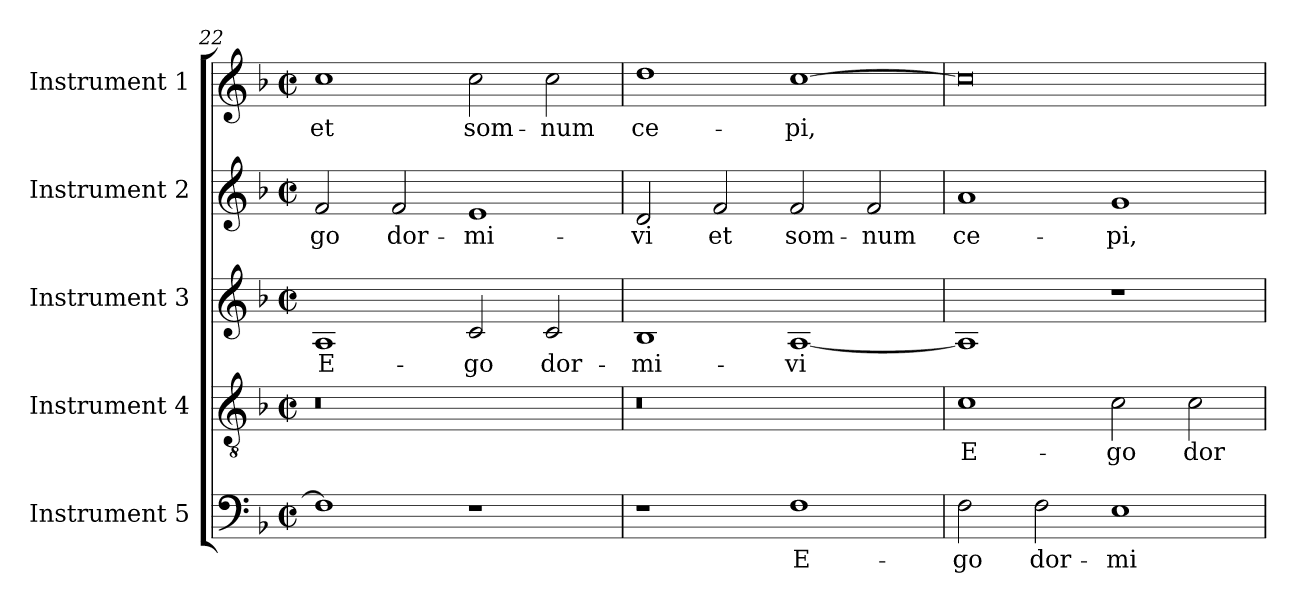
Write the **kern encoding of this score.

**kern	**text	**kern	**text	**kern	**text	**kern	**text	**kern	**text
*part5	*part5	*part4	*part4	*part3	*part3	*part2	*part2	*part1	*part1
*staff5	*staff5	*staff4	*staff4	*staff3	*staff3	*staff2	*staff2	*staff1	*staff1
*I"Instrument 5	*	*I"Instrument 4	*	*I"Instrument 3	*	*I"Instrument 2	*	*I"Instrument 1	*
*clefF4	*	*clefGv2	*	*clefG2	*	*clefG2	*	*clefG2	*
*k[b-]	*	*k[b-]	*	*k[b-]	*	*k[b-]	*	*k[b-]	*
*F:	*	*F:	*	*F:	*	*F:	*	*F:	*
*M2/2	*	*M2/2	*	*M2/2	*	*M2/2	*	*M2/2	*
*met(c|)	*	*met(c|)	*	*met(c|)	*	*met(c|)	*	*met(c|)	*
=22	=22	=22	=22	=22	=22	=22	=22	=22	=22
!	!	!	!	!	!LO:LY:b:cj	!	!LO:LY:b:cj	!	!LO:LY:b:cj
1F]	.	0r	.	1A	E-	2f/	-go	1cc	et
!	!	!	!	!	!	!	!LO:LY:b	!	!
.	.	.	.	.	.	2f/	dor-	.	.
!	!	!	!	!	!LO:LY:b:cj	!	!LO:LY:b:rj	!	!LO:LY:b
1r	.	.	.	2c/	-go	1e	-mi-	2cc\	som-
!	!	!	!	!	!LO:LY:b:cj	!	!	!	!LO:LY:b:rj
.	.	.	.	2c/	dor-	.	.	2cc\	-num
=23	=23	=23	=23	=23	=23	=23	=23	=23	=23
!	!	!	!	!	!LO:LY:b:cj	!	!LO:LY:b:cj	!	!LO:LY:b:cj
1r	.	0r	.	1B-	-mi-	2d/	-vi	1dd	ce-
!	!	!	!	!	!	!	!LO:LY:b:cj	!	!
.	.	.	.	.	.	2f/	et	.	.
!	!LO:LY:b:cj	!	!	!	!LO:LY:b:cj	!	!LO:LY:b	!	!LO:LY:b:cj
1F	E-	.	.	[<1A	-vi	2f/	som-	[>1cc	-pi,
!	!	!	!	!	!	!	!LO:LY:b:rj	!	!
.	.	.	.	.	.	2f/	-num	.	.
=24	=24	=24	=24	=24	=24	=24	=24	=24	=24
!	!LO:LY:b:cj	!	!LO:LY:b:cj	!	!	!	!LO:LY:b:cj	!	!
2F\	-go	1c	E-	1A]	.	1a	ce-	0cc]	.
!	!LO:LY:b	!	!	!	!	!	!	!	!
2F\	dor-	.	.	.	.	.	.	.	.
!	!LO:LY:b:rj	!	!LO:LY:b:cj	!	!	!	!LO:LY:b:cj	!	!
1E	-mi-	2c\	-go	1r	.	1g	-pi,	.	.
!	!	!	!LO:LY:b:cj	!	!	!	!	!	!
.	.	2c\	dor-	.	.	.	.	.	.
=	=	=	=	=	=	=	=	=	=
*-	*-	*-	*-	*-	*-	*-	*-	*-	*-
